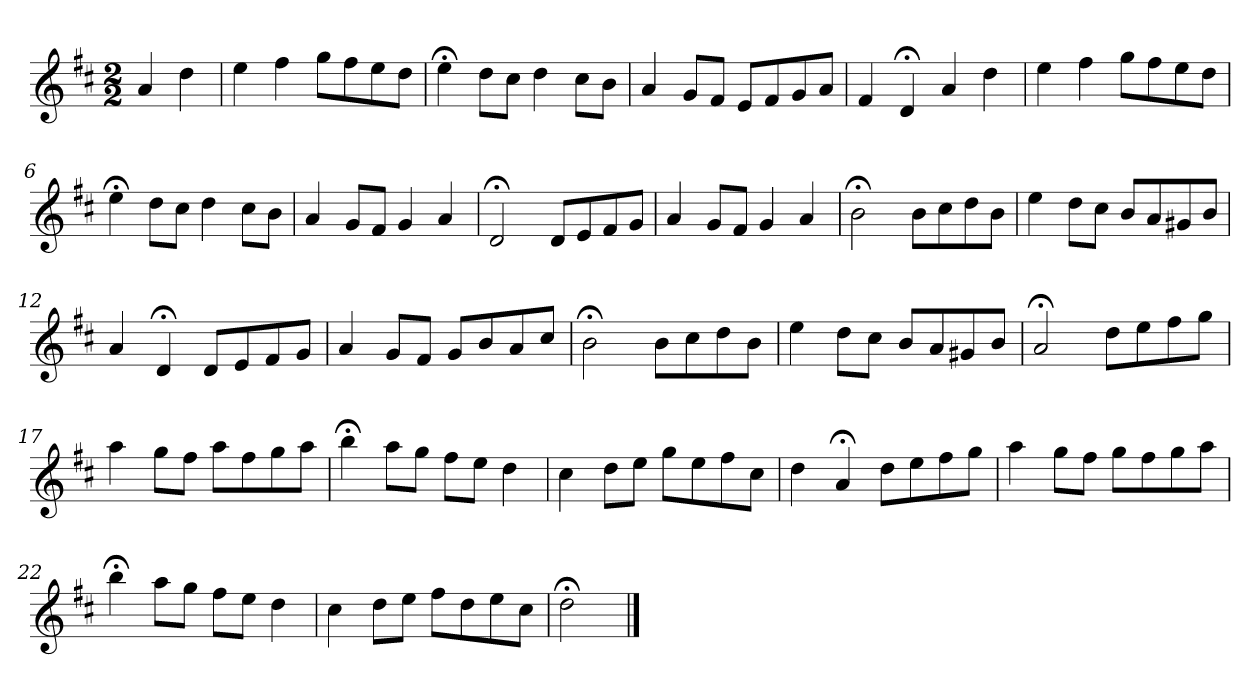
**kern
*part1
*staff1
*k[f#c#]
*D:
*M2/2
*MM120
=
4a
4dd
=1
4ee
4ff#
8ggL
8ff#
8ee
8ddJ
=2
4ee;<
8ddL
8cc#J
4dd
8cc#L
8bJ
=3
4a
8gL
8f#J
8eL
8f#
8g
8aJ
=4
4f#
4d;<
4a
4dd
=5
4ee
4ff#
8ggL
8ff#
8ee
8ddJ
=6
4ee;<
8ddL
8cc#J
4dd
8cc#L
8bJ
=7
4a
8gL
8f#J
4g
4a
=8
2d;<
8dL
8e
8f#
8gJ
=9
4a
8gL
8f#J
4g
4a
=10
2b;<
8bL
8cc#
8dd
8bJ
=11
4ee
8ddL
8cc#J
8bL
8a
8g#X
8bJ
=12
4a
4d;<
8dL
8e
8f#
8gJ
=13
4a
8gL
8f#J
8gL
8b
8a
8cc#J
=14
2b;<
8bL
8cc#
8dd
8bJ
=15
4ee
8ddL
8cc#J
8bL
8a
8g#X
8bJ
=16
2a;<
8ddL
8ee
8ff#
8ggJ
=17
4aa
8ggL
8ff#J
8aaL
8ff#
8gg
8aaJ
=18
4bb;<
8aaL
8ggJ
8ff#L
8eeJ
4dd
=19
4cc#
8ddL
8eeJ
8ggL
8ee
8ff#
8cc#J
=20
4dd
4a;<
8ddL
8ee
8ff#
8ggJ
=21
4aa
8ggL
8ff#J
8ggL
8ff#
8gg
8aaJ
=22
4bb;<
8aaL
8ggJ
8ff#L
8eeJ
4dd
=23
4cc#
8ddL
8eeJ
8ff#L
8dd
8ee
8cc#J
=24
2dd;<
==
*-
